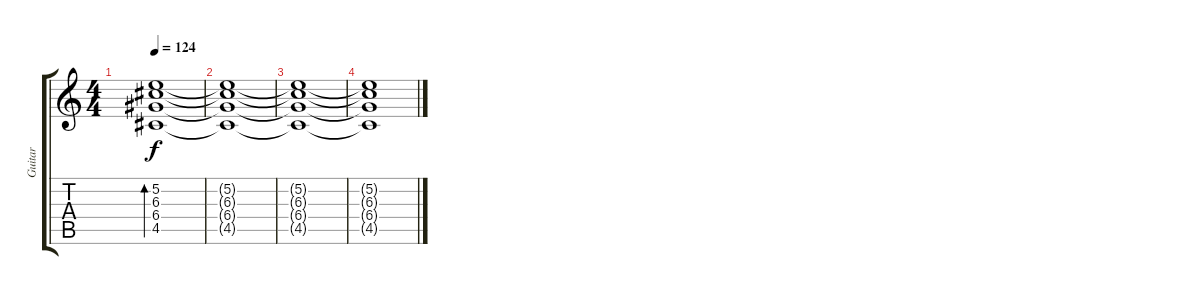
\track ("Guitar" "Guitar") {instrument electricguitarclean}
\staff {score tabs}
\tuning (E4 B3 G3 D3 A2 E2) {hide}
\ts (4 4)
\tempo 124
\clef g2
\ks c
(5.2 6.3 6.4 4.5).1{bd 480 dy f} |
(5.2{t} 6.3{t} 6.4{t} 4.5{t}).1 |
(5.2{t} 6.3{t} 6.4{t} 4.5{t}).1 |
(5.2{t} 6.3{t} 6.4{t} 4.5{t}).1
